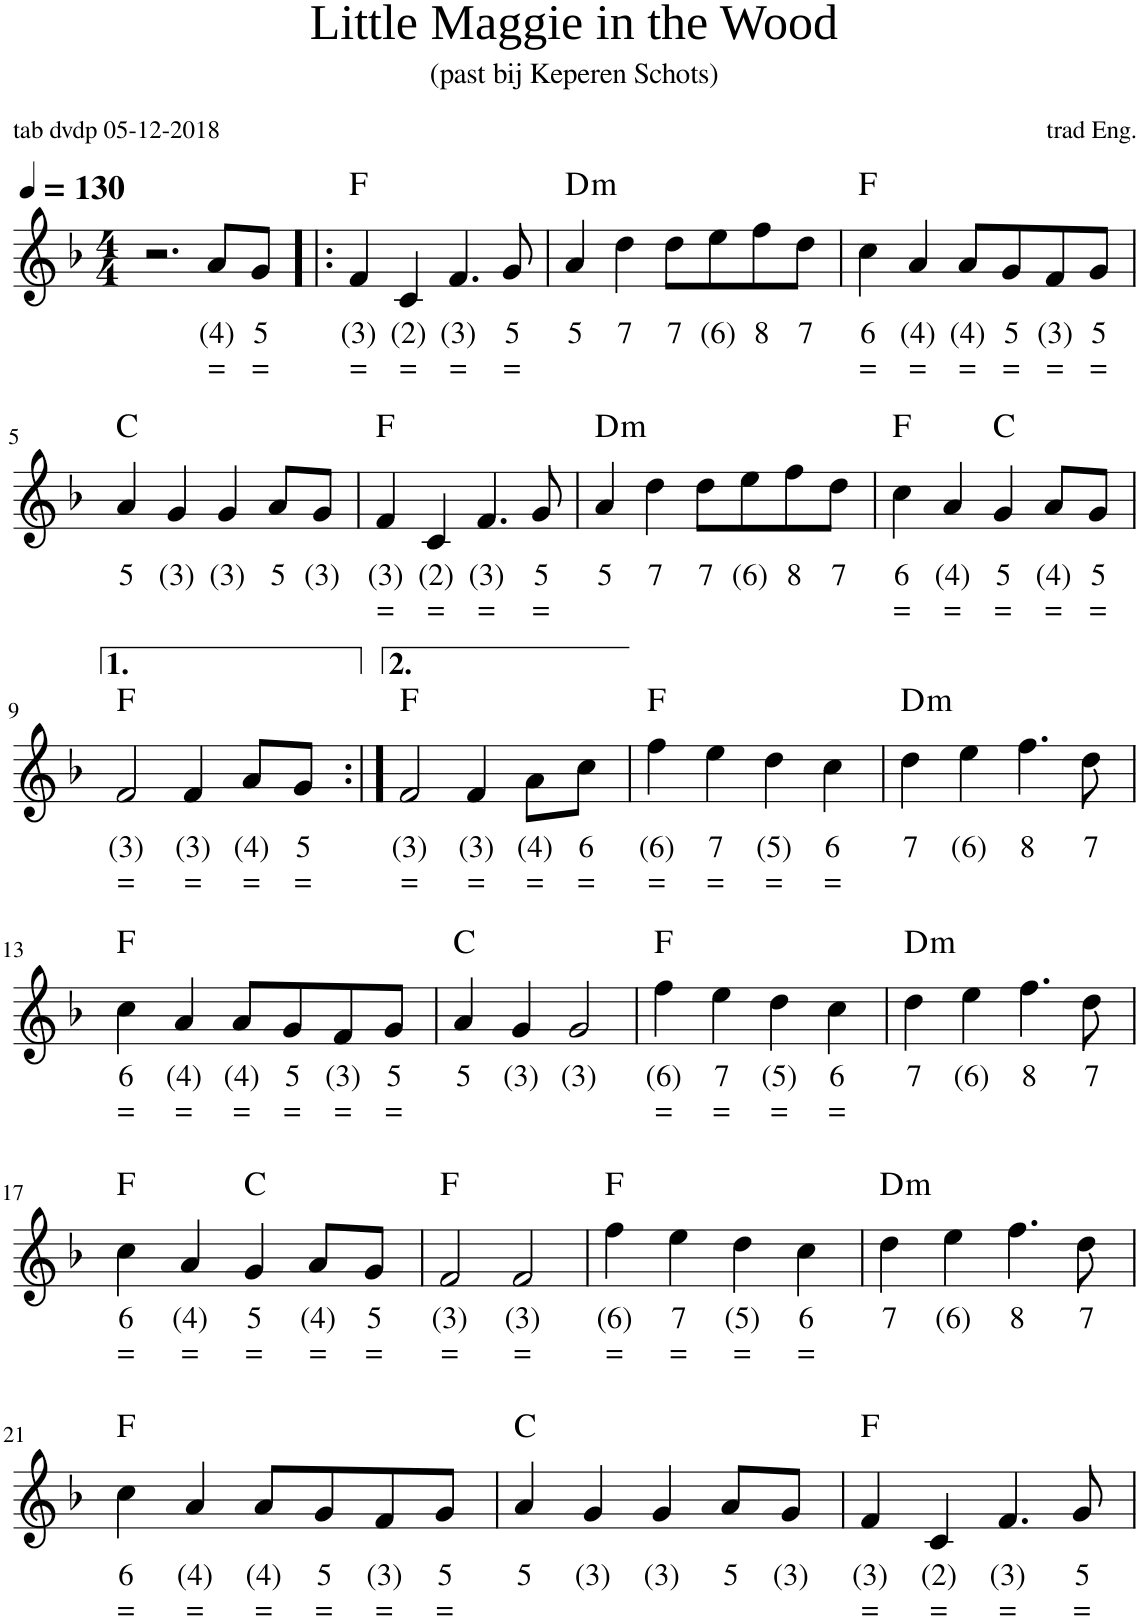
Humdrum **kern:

**kern	**text	**text	**harte
*part1	*part1	*part1	*part1
*staff1	*staff1	*staff1	*
*I"Stem	*	*	*
*clefG2	*	*	*
*k[b-]	*	*	*
*M4/4	*	*	*
*MM130	*	*	*
=1	=1	=1	=1
2.r	.	.	.
!	!LO:LY:b	!LO:LY:b	!
8a/L	(4)	=	.
!	!LO:LY:b	!LO:LY:b	!
8g/J	5	=	.
=2!|:	=2!|:	=2!|:	=2!|:
!	!LO:LY:b	!LO:LY:b	!
4f/	(3)	=	F:maj
!	!LO:LY:b	!LO:LY:b	!
4c/	(2)	=	.
!	!LO:LY:b	!LO:LY:b	!
4.f/	(3)	=	.
!	!LO:LY:b	!LO:LY:b	!
8g/	5	=	.
=3	=3	=3	=3
!	!LO:LY:b	!	!LO:H:kt=m
4a/	5	.	D:min
!	!LO:LY:b	!	!
4dd\	7	.	.
!	!LO:LY:b	!	!
8dd\L	7	.	.
!	!LO:LY:b	!	!
8ee\	(6)	.	.
!	!LO:LY:b	!	!
8ff\	8	.	.
!	!LO:LY:b	!	!
8dd\J	7	.	.
=4	=4	=4	=4
!	!LO:LY:b	!LO:LY:b	!
4cc\	6	=	F:maj
!	!LO:LY:b	!LO:LY:b	!
4a/	(4)	=	.
!	!LO:LY:b	!LO:LY:b	!
8a/L	(4)	=	.
!	!LO:LY:b	!LO:LY:b	!
8g/	5	=	.
!	!LO:LY:b	!LO:LY:b	!
8f/	(3)	=	.
!	!LO:LY:b	!LO:LY:b	!
8g/J	5	=	.
!!LO:LB:g=z
=5	=5	=5	=5
!	!LO:LY:b	!	!
4a/	5	.	C:maj
!	!LO:LY:b	!	!
4g/	(3)	.	.
!	!LO:LY:b	!	!
4g/	(3)	.	.
!	!LO:LY:b	!	!
8a/L	5	.	.
!	!LO:LY:b	!	!
8g/J	(3)	.	.
=6	=6	=6	=6
!	!LO:LY:b	!LO:LY:b	!
4f/	(3)	=	F:maj
!	!LO:LY:b	!LO:LY:b	!
4c/	(2)	=	.
!	!LO:LY:b	!LO:LY:b	!
4.f/	(3)	=	.
!	!LO:LY:b	!LO:LY:b	!
8g/	5	=	.
=7	=7	=7	=7
!	!LO:LY:b	!	!LO:H:kt=m
4a/	5	.	D:min
!	!LO:LY:b	!	!
4dd\	7	.	.
!	!LO:LY:b	!	!
8dd\L	7	.	.
!	!LO:LY:b	!	!
8ee\	(6)	.	.
!	!LO:LY:b	!	!
8ff\	8	.	.
!	!LO:LY:b	!	!
8dd\J	7	.	.
=8	=8	=8	=8
!	!LO:LY:b	!LO:LY:b	!
4cc\	6	=	F:maj
!	!LO:LY:b	!LO:LY:b	!
4a/	(4)	=	.
!	!LO:LY:b	!LO:LY:b	!
4g/	5	=	C:maj
!	!LO:LY:b	!LO:LY:b	!
8a/L	(4)	=	.
!	!LO:LY:b	!LO:LY:b	!
8g/J	5	=	.
!!LO:LB:g=z
=9	=9	=9	=9
!	!LO:LY:b	!LO:LY:b	!
2f/	(3)	=	F:maj
!	!LO:LY:b	!LO:LY:b	!
4f/	(3)	=	.
!	!LO:LY:b	!LO:LY:b	!
8a/L	(4)	=	.
!	!LO:LY:b	!LO:LY:b	!
8g/J	5	=	.
=10:|!	=10:|!	=10:|!	=10:|!
!	!LO:LY:b	!LO:LY:b	!
2f/	(3)	=	F:maj
!	!LO:LY:b	!LO:LY:b	!
4f/	(3)	=	.
!	!LO:LY:b	!LO:LY:b	!
8a\L	(4)	=	.
!	!LO:LY:b	!LO:LY:b	!
8cc\J	6	=	.
=11	=11	=11	=11
!	!LO:LY:b	!LO:LY:b	!
4ff\	(6)	=	F:maj
!	!LO:LY:b	!LO:LY:b	!
4ee\	7	=	.
!	!LO:LY:b	!LO:LY:b	!
4dd\	(5)	=	.
!	!LO:LY:b	!LO:LY:b	!
4cc\	6	=	.
=12	=12	=12	=12
!	!LO:LY:b	!	!LO:H:kt=m
4dd\	7	.	D:min
!	!LO:LY:b	!	!
4ee\	(6)	.	.
!	!LO:LY:b	!	!
4.ff\	8	.	.
!	!LO:LY:b	!	!
8dd\	7	.	.
!!LO:LB:g=z
=13	=13	=13	=13
!	!LO:LY:b	!LO:LY:b	!
4cc\	6	=	F:maj
!	!LO:LY:b	!LO:LY:b	!
4a/	(4)	=	.
!	!LO:LY:b	!LO:LY:b	!
8a/L	(4)	=	.
!	!LO:LY:b	!LO:LY:b	!
8g/	5	=	.
!	!LO:LY:b	!LO:LY:b	!
8f/	(3)	=	.
!	!LO:LY:b	!LO:LY:b	!
8g/J	5	=	.
=14	=14	=14	=14
!	!LO:LY:b	!	!
4a/	5	.	C:maj
!	!LO:LY:b	!	!
4g/	(3)	.	.
!	!LO:LY:b	!	!
2g/	(3)	.	.
=15	=15	=15	=15
!	!LO:LY:b	!LO:LY:b	!
4ff\	(6)	=	F:maj
!	!LO:LY:b	!LO:LY:b	!
4ee\	7	=	.
!	!LO:LY:b	!LO:LY:b	!
4dd\	(5)	=	.
!	!LO:LY:b	!LO:LY:b	!
4cc\	6	=	.
=16	=16	=16	=16
!	!LO:LY:b	!	!LO:H:kt=m
4dd\	7	.	D:min
!	!LO:LY:b	!	!
4ee\	(6)	.	.
!	!LO:LY:b	!	!
4.ff\	8	.	.
!	!LO:LY:b	!	!
8dd\	7	.	.
!!LO:LB:g=z
=17	=17	=17	=17
!	!LO:LY:b	!LO:LY:b	!
4cc\	6	=	F:maj
!	!LO:LY:b	!LO:LY:b	!
4a/	(4)	=	.
!	!LO:LY:b	!LO:LY:b	!
4g/	5	=	C:maj
!	!LO:LY:b	!LO:LY:b	!
8a/L	(4)	=	.
!	!LO:LY:b	!LO:LY:b	!
8g/J	5	=	.
=18	=18	=18	=18
!	!LO:LY:b	!LO:LY:b	!
2f/	(3)	=	F:maj
!	!LO:LY:b	!LO:LY:b	!
2f/	(3)	=	.
=19	=19	=19	=19
!	!LO:LY:b	!LO:LY:b	!
4ff\	(6)	=	F:maj
!	!LO:LY:b	!LO:LY:b	!
4ee\	7	=	.
!	!LO:LY:b	!LO:LY:b	!
4dd\	(5)	=	.
!	!LO:LY:b	!LO:LY:b	!
4cc\	6	=	.
=20	=20	=20	=20
!	!LO:LY:b	!	!LO:H:kt=m
4dd\	7	.	D:min
!	!LO:LY:b	!	!
4ee\	(6)	.	.
!	!LO:LY:b	!	!
4.ff\	8	.	.
!	!LO:LY:b	!	!
8dd\	7	.	.
!!LO:LB:g=z
=21	=21	=21	=21
!	!LO:LY:b	!LO:LY:b	!
4cc\	6	=	F:maj
!	!LO:LY:b	!LO:LY:b	!
4a/	(4)	=	.
!	!LO:LY:b	!LO:LY:b	!
8a/L	(4)	=	.
!	!LO:LY:b	!LO:LY:b	!
8g/	5	=	.
!	!LO:LY:b	!LO:LY:b	!
8f/	(3)	=	.
!	!LO:LY:b	!LO:LY:b	!
8g/J	5	=	.
=22	=22	=22	=22
!	!LO:LY:b	!	!
4a/	5	.	C:maj
!	!LO:LY:b	!	!
4g/	(3)	.	.
!	!LO:LY:b	!	!
4g/	(3)	.	.
!	!LO:LY:b	!	!
8a/L	5	.	.
!	!LO:LY:b	!	!
8g/J	(3)	.	.
=23	=23	=23	=23
!	!LO:LY:b	!LO:LY:b	!
4f/	(3)	=	F:maj
!	!LO:LY:b	!LO:LY:b	!
4c/	(2)	=	.
!	!LO:LY:b	!LO:LY:b	!
4.f/	(3)	=	.
!	!LO:LY:b	!LO:LY:b	!
8g/	5	=	.
=	=	=	=
*-	*-	*-	*-
